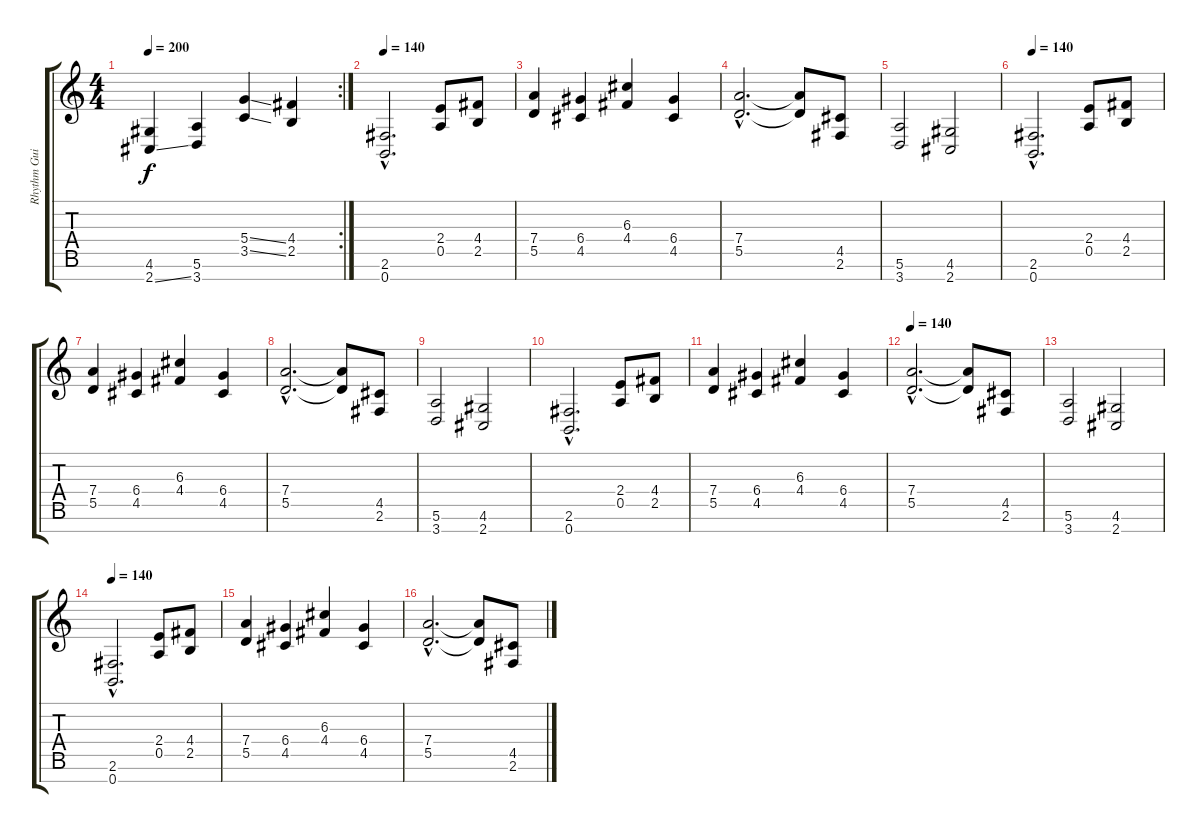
\track ("Rhythm Guitar" "Rhythm Gui") {instrument distortionguitar}
\staff {score tabs}
\tuning (E4 B3 G3 D3 A2 E2 B1) {hide}
\rc 2
\ts (4 4)
\tempo 200
\clef g2
\ks c
(4.6 2.7{ss}).4{dy f} (5.6 3.7).4 (5.4{ss} 3.5{ss}).4 (4.4 2.5).4 |
\tempo 140
(2.6{hac} 0.7{hac}).2{d} (2.4 0.5).8 (4.4 2.5).8 |
(7.4 5.5).4 (6.4 4.5).4 (6.3 4.4).4 (6.4 4.5).4 |
(7.4{hac} 5.5{hac}).2{d} (7.4{t} 5.5{t}).8 (4.5 2.6).8 |
(5.6 3.7).2 (4.6 2.7).2 |
\tempo 140
(2.6{hac} 0.7{hac}).2{d} (2.4 0.5).8 (4.4 2.5).8 |
(7.4 5.5).4 (6.4 4.5).4 (6.3 4.4).4 (6.4 4.5).4 |
(7.4{hac} 5.5{hac}).2{d} (7.4{t} 5.5{t}).8 (4.5 2.6).8 |
(5.6 3.7).2 (4.6 2.7).2 |
(2.6{hac} 0.7{hac}).2{d} (2.4 0.5).8 (4.4 2.5).8 |
(7.4 5.5).4 (6.4 4.5).4 (6.3 4.4).4 (6.4 4.5).4 |
\tempo 140
(7.4{hac} 5.5{hac}).2{d} (7.4{t} 5.5{t}).8 (4.5 2.6).8 |
(5.6 3.7).2 (4.6 2.7).2 |
\tempo 140
(2.6{hac} 0.7{hac}).2{d} (2.4 0.5).8 (4.4 2.5).8 |
(7.4 5.5).4 (6.4 4.5).4 (6.3 4.4).4 (6.4 4.5).4 |
(7.4{hac} 5.5{hac}).2{d} (7.4{t} 5.5{t}).8 (4.5 2.6).8
